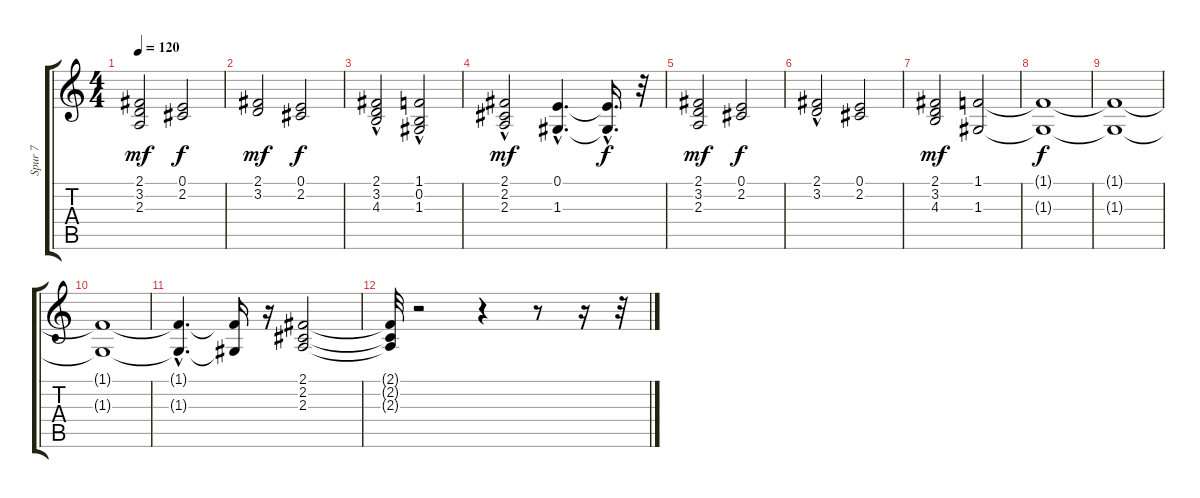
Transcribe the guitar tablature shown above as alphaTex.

\track ("Spur 7" "Spur 7") {instrument stringensemble1}
\staff {score tabs}
\tuning (E4 B3 G3 D3 A2 E2) {hide}
\ts (4 4)
\tempo 120
\clef g2
\ks c
(2.1 3.2 2.3).2{dy mf} (0.1 2.2).2{dy f} |
(2.1 3.2).2{dy mf} (0.1 2.2).2{dy f} |
(2.1 3.2{hac} 4.3{hac}).2 (1.1 0.2{hac} 1.3{hac}).2 |
(2.1 2.2 2.3{hac}).2{dy mf} (0.1{hac} 1.3{hac}).4{d} (0.1{hac t} 1.3{t}).16{d dy f} r.32 |
(2.1 3.2 2.3).2{dy mf} (0.1 2.2).2{dy f} |
(2.1{hac} 3.2).2 (0.1 2.2).2 |
(2.1 3.2 4.3).2{dy mf} (1.1 1.3).2 |
(1.1{t} 1.3{t}).1{dy f} |
(1.1{t} 1.3{t}).1 |
(1.1{t} 1.3{t}).1 |
(1.1{hac t} 1.3{hac t}).4{d} (1.1{t} 1.3{t}).16 r.16 (2.1 2.2 2.3).2 |
(2.1{t} 2.2{t} 2.3{t}).32 r.2 r.4 r.8 r.16 r.32
